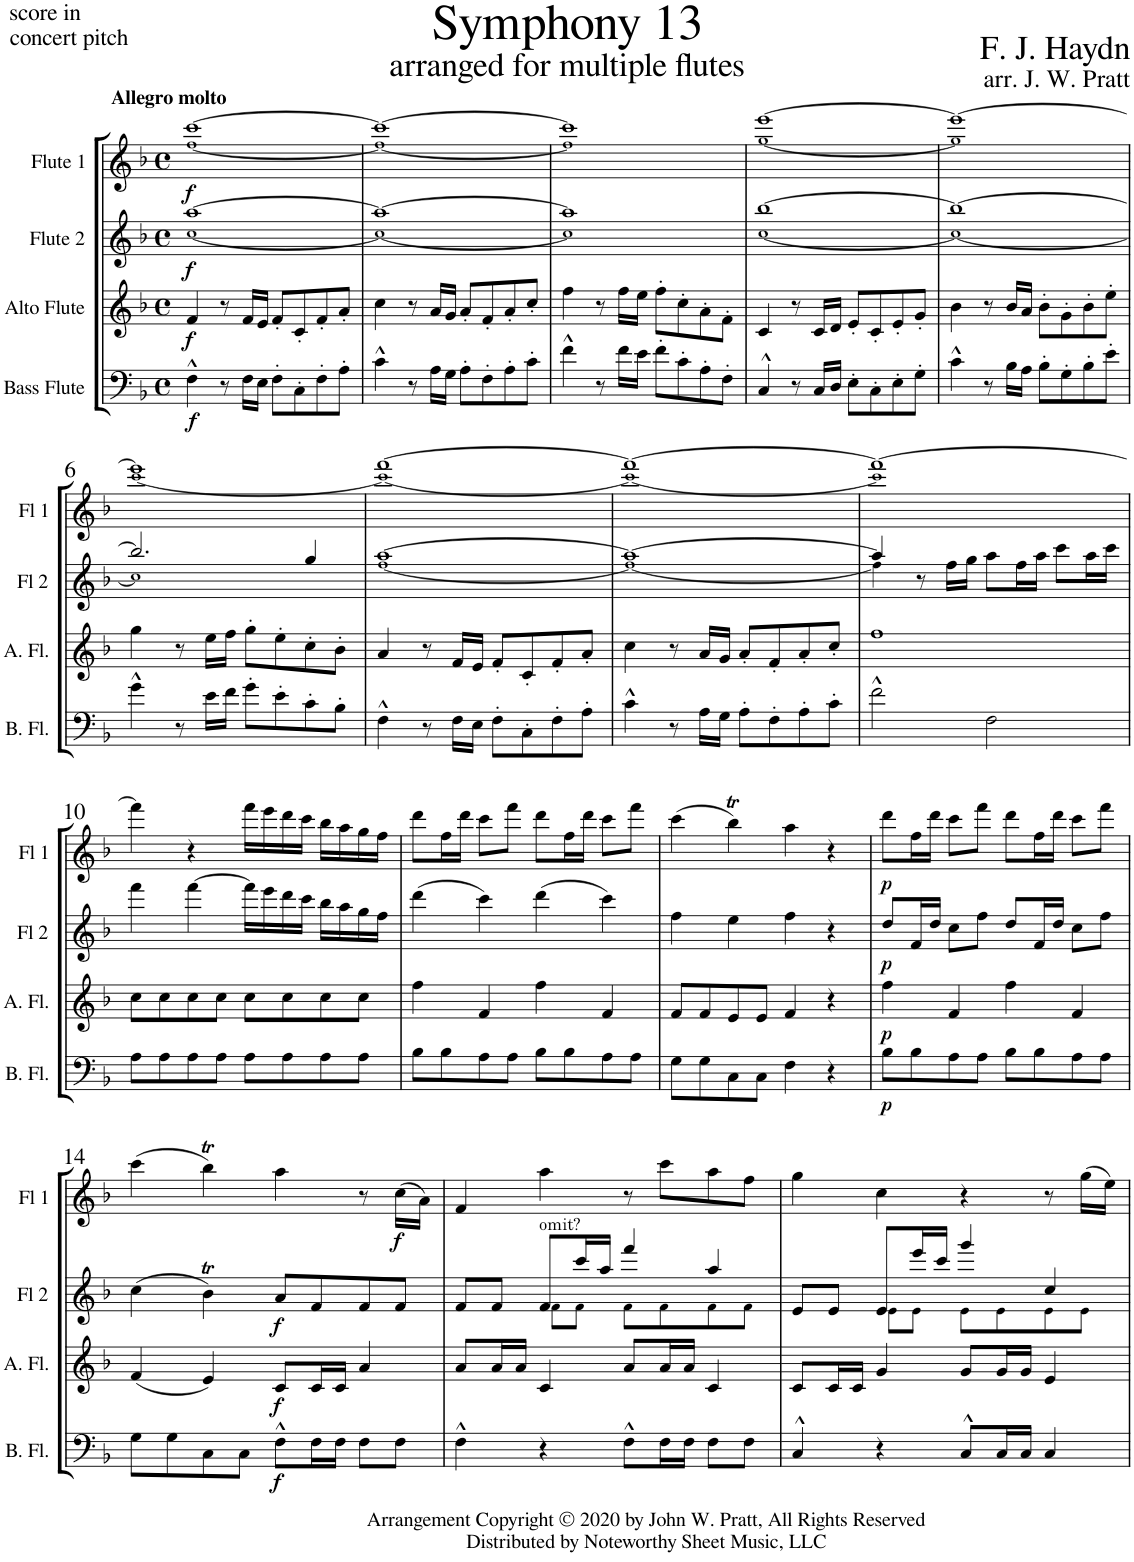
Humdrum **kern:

**kern	**dynam	**kern	**dynam	**kern	**dynam	**kern	**dynam	**kern	**dynam	**kern	**dynam
*part6	*part6	*part5	*part5	*part4	*part4	*part3	*part3	*part2	*part2	*part1	*part1
*staff6	*staff6	*staff5	*staff5	*staff4	*staff4	*staff3	*staff3	*staff2	*staff2	*staff1	*staff1
*I"Bass Flute	*	*I"Alto Flute	*	*I"Flute 2b	*	*I"Flute 2	*	*I"Flute 1b	*	*I"Flute 1	*
*I'B. Fl.	*	*I'A. Fl.	*	*I'Fl 2b	*	*I'Fl 2	*	*I'Fl 1b	*	*I'Fl 1	*
*	*	*	*	*stria5	*	*	*	*stria5	*	*	*
*clefF4	*	*clefG2	*	*clefG2	*	*clefG2	*	*clefG2	*	*clefG2	*
*k[b-]	*	*k[b-]	*	*k[b-]	*	*k[b-]	*	*k[b-]	*	*k[b-]	*
*M4/4	*	*M4/4	*	*M4/4	*	*M4/4	*	*M4/4	*	*M4/4	*
*met(c)	*	*met(c)	*	*met(c)	*	*met(c)	*	*met(c)	*	*met(c)	*
=1	=1	=1	=1	=1	=1	=1	=1	=1	=1	=1	=1
*	*	*	*	*	*	*^	*	*	*	*^	*
!	!	!	!	!	!	!	!	!	!	!	!LO:TX:a:t=score in	!	!
!	!	!	!	!	!	!	!	!	!	!	!LO:TX:a:t=concert pitch	!	!
!	!	!	!	!	!	!	!	!	!	!	!LO:TX:a:B:t=Allegro molto	!	!
!	!LO:DY:b	!	!LO:DY:b	!	!LO:DY:b	!	!	!LO:DY:b	!	!LO:DY:b	!	!	!LO:DY:b
4F^^\	f	4f/	f	[1cc	f	[1aa	[1cc!	f	[1ff	f	[1ccc	[1ff!	f
8r	.	8r	.	.	.	.	.	.	.	.	.	.	.
16F\LL	.	16f/LL	.	.	.	.	.	.	.	.	.	.	.
16E\JJ	.	16e/JJ	.	.	.	.	.	.	.	.	.	.	.
8F'\L	.	8f'/L	.	.	.	.	.	.	.	.	.	.	.
8C'\	.	8c'/	.	.	.	.	.	.	.	.	.	.	.
8F'\	.	8f'/	.	.	.	.	.	.	.	.	.	.	.
8A'\J	.	8a'/J	.	.	.	.	.	.	.	.	.	.	.
=2	=2	=2	=2	=2	=2	=2	=2	=2	=2	=2	=2	=2	=2
4c^^\	.	4cc\	.	1cc_	.	1aa_	1cc!_	.	1ff_	.	1ccc_	1ff!_	.
8r	.	8r	.	.	.	.	.	.	.	.	.	.	.
16A\LL	.	16a/LL	.	.	.	.	.	.	.	.	.	.	.
16G\JJ	.	16g/JJ	.	.	.	.	.	.	.	.	.	.	.
8A'\L	.	8a'/L	.	.	.	.	.	.	.	.	.	.	.
8F'\	.	8f'/	.	.	.	.	.	.	.	.	.	.	.
8A'\	.	8a'/	.	.	.	.	.	.	.	.	.	.	.
8c'\J	.	8cc'/J	.	.	.	.	.	.	.	.	.	.	.
=3	=3	=3	=3	=3	=3	=3	=3	=3	=3	=3	=3	=3	=3
4f^^\	.	4ff\	.	1cc]	.	1aa]	1cc!]	.	1ff]	.	1ccc]	1ff!]	.
8r	.	8r	.	.	.	.	.	.	.	.	.	.	.
16f\LL	.	16ff\LL	.	.	.	.	.	.	.	.	.	.	.
16e\JJ	.	16ee\JJ	.	.	.	.	.	.	.	.	.	.	.
8f'\L	.	8ff'\L	.	.	.	.	.	.	.	.	.	.	.
8c'\	.	8cc'\	.	.	.	.	.	.	.	.	.	.	.
8A'\	.	8a'\	.	.	.	.	.	.	.	.	.	.	.
8F'\J	.	8f'\J	.	.	.	.	.	.	.	.	.	.	.
=4	=4	=4	=4	=4	=4	=4	=4	=4	=4	=4	=4	=4	=4
4C^^/	.	4c/	.	[1cc	.	[1bb-	[1cc!	.	[1gg	.	[1eee	[1gg!	.
8r	.	8r	.	.	.	.	.	.	.	.	.	.	.
16C/LL	.	16c/LL	.	.	.	.	.	.	.	.	.	.	.
16D/JJ	.	16d/JJ	.	.	.	.	.	.	.	.	.	.	.
8E'\L	.	8e'/L	.	.	.	.	.	.	.	.	.	.	.
8C'\	.	8c'/	.	.	.	.	.	.	.	.	.	.	.
8E'\	.	8e'/	.	.	.	.	.	.	.	.	.	.	.
8G'\J	.	8g'/J	.	.	.	.	.	.	.	.	.	.	.
=5	=5	=5	=5	=5	=5	=5	=5	=5	=5	=5	=5	=5	=5
4c^^\	.	4b-\	.	1cc_	.	1bb-_	1cc!_	.	1gg]	.	1eee_	1gg!]	.
8r	.	8r	.	.	.	.	.	.	.	.	.	.	.
16B-\LL	.	16b-/LL	.	.	.	.	.	.	.	.	.	.	.
16A\JJ	.	16a/JJ	.	.	.	.	.	.	.	.	.	.	.
8B-'\L	.	8b-'\L	.	.	.	.	.	.	.	.	.	.	.
8G'\	.	8g'\	.	.	.	.	.	.	.	.	.	.	.
8B-'\	.	8b-'\	.	.	.	.	.	.	.	.	.	.	.
8e'\J	.	8ee'\J	.	.	.	.	.	.	.	.	.	.	.
!!LO:LB:g=z	!!
=6	=6	=6	=6	=6	=6	=6	=6	=6	=6	=6	=6	=6	=6
4g^^\	.	4gg\	.	1cc]	.	2.bb-/]	1cc!]	.	[1ccc	.	1eee]	[1ccc!	.
8r	.	8r	.	.	.	.	.	.	.	.	.	.	.
16e\LL	.	16ee\LL	.	.	.	.	.	.	.	.	.	.	.
16f\JJ	.	16ff\JJ	.	.	.	.	.	.	.	.	.	.	.
8g'\L	.	8gg'\L	.	.	.	.	.	.	.	.	.	.	.
8e'\	.	8ee'\	.	.	.	.	.	.	.	.	.	.	.
8c'\	.	8cc'\	.	.	.	4gg/	.	.	.	.	.	.	.
8B-'\J	.	8b-'\J	.	.	.	.	.	.	.	.	.	.	.
=7	=7	=7	=7	=7	=7	=7	=7	=7	=7	=7	=7	=7	=7
4F^^\	.	4a/	.	[1ff	.	[>1aa	[1ff!	.	1ccc_	.	[1fff	1ccc!_	.
8r	.	8r	.	.	.	.	.	.	.	.	.	.	.
16F\LL	.	16f/LL	.	.	.	.	.	.	.	.	.	.	.
16E\JJ	.	16e/JJ	.	.	.	.	.	.	.	.	.	.	.
8F'\L	.	8f'/L	.	.	.	.	.	.	.	.	.	.	.
8C'\	.	8c'/	.	.	.	.	.	.	.	.	.	.	.
8F'\	.	8f'/	.	.	.	.	.	.	.	.	.	.	.
8A'\J	.	8a'/J	.	.	.	.	.	.	.	.	.	.	.
=8	=8	=8	=8	=8	=8	=8	=8	=8	=8	=8	=8	=8	=8
4c^^\	.	4cc\	.	1ff_	.	1aa_	1ff!_	.	1ccc_	.	1fff_	1ccc!_	.
8r	.	8r	.	.	.	.	.	.	.	.	.	.	.
16A\LL	.	16a/LL	.	.	.	.	.	.	.	.	.	.	.
16G\JJ	.	16g/JJ	.	.	.	.	.	.	.	.	.	.	.
8A'\L	.	8a'/L	.	.	.	.	.	.	.	.	.	.	.
8F'\	.	8f'/	.	.	.	.	.	.	.	.	.	.	.
8A'\	.	8a'/	.	.	.	.	.	.	.	.	.	.	.
8c'\J	.	8cc'/J	.	.	.	.	.	.	.	.	.	.	.
=9	=9	=9	=9	=9	=9	=9	=9	=9	=9	=9	=9	=9	=9
*	*	*	*	*^	*	*	*	*	*	*	*	*	*
2f^^\	.	1ff	.	4ff]	4.ryy	.	4aa/]	4ff!\]	.	1ccc]	.	1fff_	1ccc!]	.
.	.	.	.	4ryy	.	.	8r	4ryy	.	.	.	.	.	.
.	.	.	.	.	16ff\LL	.	16ff\LL	.	.	.	.	.	.	.
.	.	.	.	.	16gg\JJ	.	16gg\JJ	.	.	.	.	.	.	.
2F\	.	.	.	2ryy	8aa\L	.	8aa\L	2ryy	.	.	.	.	.	.
.	.	.	.	.	16ff\L	.	16ff\L	.	.	.	.	.	.	.
.	.	.	.	.	16aa\JJ	.	16aa\JJ	.	.	.	.	.	.	.
.	.	.	.	.	8ccc\L	.	8ccc\L	.	.	.	.	.	.	.
.	.	.	.	.	16aa\L	.	16aa\L	.	.	.	.	.	.	.
.	.	.	.	.	16ccc\JJ	.	16ccc\JJ	.	.	.	.	.	.	.
*	*	*	*	*v	*v	*	*	*	*	*	*	*v	*v	*
*	*	*	*	*	*	*v	*v	*	*	*	*	*
!!LO:LB:g=z
=10	=10	=10	=10	=10	=10	=10	=10	=10	=10	=10	=10
8A\L	.	8cc\L	.	4fff	.	4fff\	.	4fff	.	4fff\]	.
8A\	.	8cc\	.	.	.	.	.	.	.	.	.
8A\	.	8cc\	.	[4fff	.	[4fff\	.	4r	.	4r	.
8A\J	.	8cc\J	.	.	.	.	.	.	.	.	.
8A\L	.	8cc\L	.	16fff\LL]	.	16fff\LL]	.	16fff\LL	.	16fff\LL	.
.	.	.	.	16eee\J	.	16eee\	.	16eee\J	.	16eee\	.
8A\	.	8cc\	.	16ddd\L	.	16ddd\	.	16ddd\L	.	16ddd\	.
.	.	.	.	16ccc\JJ	.	16ccc\JJ	.	16ccc\JJ	.	16ccc\JJ	.
8A\	.	8cc\	.	16bb-\LL	.	16bb-\LL	.	16bb-\LL	.	16bb-\LL	.
.	.	.	.	16aa\J	.	16aa\	.	16aa\J	.	16aa\	.
8A\J	.	8cc\J	.	16gg\L	.	16gg\	.	16gg\L	.	16gg\	.
.	.	.	.	16ff\JJ	.	16ff\JJ	.	16ff\JJ	.	16ff\JJ	.
=11	=11	=11	=11	=11	=11	=11	=11	=11	=11	=11	=11
8B-\L	.	4ff\	.	(4ddd	.	(4ddd\	.	8ddd\L	.	8ddd\L	.
8B-\	.	.	.	.	.	.	.	16ff\L	.	16ff\L	.
.	.	.	.	.	.	.	.	16ddd\JJ	.	16ddd\JJ	.
8A\	.	4f/	.	4ccc)	.	4ccc\)	.	8ccc\L	.	8ccc\L	.
8A\J	.	.	.	.	.	.	.	8fff\J	.	8fff\J	.
8B-\L	.	4ff\	.	(4ddd	.	(4ddd\	.	8ddd\L	.	8ddd\L	.
8B-\	.	.	.	.	.	.	.	16ff\L	.	16ff\L	.
.	.	.	.	.	.	.	.	16ddd\JJ	.	16ddd\JJ	.
8A\	.	4f/	.	4ccc)	.	4ccc\)	.	8ccc\L	.	8ccc\L	.
8A\J	.	.	.	.	.	.	.	8fff\J	.	8fff\J	.
=12	=12	=12	=12	=12	=12	=12	=12	=12	=12	=12	=12
8G\L	.	8f/L	.	4ff	.	4ff\	.	(4ccc	.	(4ccc\	.
8G\	.	8f/	.	.	.	.	.	.	.	.	.
8C\	.	8e/	.	4ee	.	4ee\	.	4bb-T)	.	4bb-T\)	.
8C\J	.	8e/J	.	.	.	.	.	.	.	.	.
4F\	.	4f/	.	4ff	.	4ff\	.	4aa	.	4aa\	.
4r	.	4r	.	4r	.	4r	.	4r	.	4r	.
=13	=13	=13	=13	=13	=13	=13	=13	=13	=13	=13	=13
!	!LO:DY:b	!	!LO:DY:b	!	!LO:DY:b	!	!LO:DY:b	!	!LO:DY:b	!	!LO:DY:b
8B-\L	p	4ff\	p	8dd\L	p	8dd/L	p	8ddd\L	p	8ddd\L	p
8B-\	.	.	.	16f\L	.	16f/L	.	16ff\L	.	16ff\L	.
.	.	.	.	16dd\JJ	.	16dd/JJ	.	16ddd\JJ	.	16ddd\JJ	.
8A\	.	4f/	.	8cc\L	.	8cc\L	.	8ccc\L	.	8ccc\L	.
8A\J	.	.	.	8ff\J	.	8ff\J	.	8fff\J	.	8fff\J	.
8B-\L	.	4ff\	.	8dd\L	.	8dd/L	.	8ddd\L	.	8ddd\L	.
8B-\	.	.	.	16f\L	.	16f/L	.	16ff\L	.	16ff\L	.
.	.	.	.	16dd\JJ	.	16dd/JJ	.	16ddd\JJ	.	16ddd\JJ	.
8A\	.	4f/	.	8cc\L	.	8cc\L	.	8ccc\L	.	8ccc\L	.
8A\J	.	.	.	8ff\J	.	8ff\J	.	8fff\J	.	8fff\J	.
!!LO:LB:g=z
=14	=14	=14	=14	=14	=14	=14	=14	=14	=14	=14	=14
8G\L	.	(4f/	.	(4cc	.	(4cc\	.	(4ccc	.	(4ccc\	.
8G\	.	.	.	.	.	.	.	.	.	.	.
8C\	.	4e/)	.	4b-T)	.	4b-T\)	.	4bb-T)	.	4bb-T\)	.
8C\J	.	.	.	.	.	.	.	.	.	.	.
!	!LO:DY:b	!	!LO:DY:b	!	!LO:DY:b	!	!LO:DY:b	!	!	!	!
8F^^\L	f	8c/L	f	8a/L	f	8a/L	f	4aa	.	4aa\	.
16F\L	.	16c/L	.	8f/J	.	8f/	.	.	.	.	.
16F\JJ	.	16c/JJ	.	.	.	.	.	.	.	.	.
8F\L	.	4a/	.	8f/L	.	8f/	.	8r	.	8r	.
!	!	!	!	!	!	!	!	!	!LO:DY:b	!	!LO:DY:b
8F\J	.	.	.	8f/J	.	8f/J	.	(16cc\LL	f	(16cc\LL	f
.	.	.	.	.	.	.	.	16a\JJ)	.	16a\JJ)	.
=15	=15	=15	=15	=15	=15	=15	=15	=15	=15	=15	=15
*	*	*	*	*	*	*^	*	*	*	*	*
4F^^\	.	8a/L	.	8f/L	.	8f/L	4ryy	.	4f	.	4f/	.
.	.	16a/L	.	8f/J	.	8f/J	.	.	.	.	.	.
.	.	16a/JJ	.	.	.	.	.	.	.	.	.	.
!	!	!	!	!	!	!LO:TX:a:t=omit?	!	!	!	!	!	!
!	!	!	!	!LO:TX:a:t=omit?	!	!	!	!	!	!	!	!
4r	.	4c/	.	8f/L	.	8f/L	8f!\L	.	4aa	.	4aa\	.
.	.	.	.	8f/J	.	16ccc/L	8f!\J	.	.	.	.	.
.	.	.	.	.	.	16aa/JJ	.	.	.	.	.	.
!LO:TX:b:t=Arrangement Copyright © 2020 by John W. Pratt, All Rights Reserved	!	!	!	!	!	!	!	!	!	!	!	!
!LO:TX:b:t=Distributed by Noteworthy Sheet Music, LLC	!	!	!	!	!	!	!	!	!	!	!	!
8F^^\L	.	8a/L	.	8f/L	.	4fff/	8f!\L	.	8r	.	8r	.
16F\L	.	16a/L	.	8f/J	.	.	8f!\	.	8ccc	.	8ccc\L	.
16F\JJ	.	16a/JJ	.	.	.	.	.	.	.	.	.	.
8F\L	.	4c/	.	8f/L	.	4aa/	8f!\	.	8aa\L	.	8aa\	.
8F\J	.	.	.	8f/J	.	.	8f!\J	.	8ff\J	.	8ff\J	.
=16	=16	=16	=16	=16	=16	=16	=16	=16	=16	=16	=16	=16
4C^^/	.	8c/L	.	8e/L	.	8e/L	4ryy	.	4gg	.	4gg\	.
.	.	16c/L	.	8e/J	.	8e/J	.	.	.	.	.	.
.	.	16c/JJ	.	.	.	.	.	.	.	.	.	.
4r	.	4g/	.	8e/L	.	8e/L	8e!\L	.	4cc	.	4cc\	.
.	.	.	.	8e/J	.	16eee/L	8e!\J	.	.	.	.	.
.	.	.	.	.	.	16ccc/JJ	.	.	.	.	.	.
8C^^/L	.	8g/L	.	8e/L	.	4ggg/	8e!\L	.	4r	.	4r	.
16C/L	.	16g/L	.	8e/J	.	.	8e!\	.	.	.	.	.
16C/JJ	.	16g/JJ	.	.	.	.	.	.	.	.	.	.
4C/	.	4e/	.	8e/L	.	4cc/	8e!\	.	8r	.	8r	.
.	.	.	.	8e/J	.	.	8e!\J	.	(16gg\LL	.	(16gg\LL	.
.	.	.	.	.	.	.	.	.	16ee\JJ)	.	16ee\JJ)	.
*	*	*	*	*	*	*v	*v	*	*	*	*	*
=	=	=	=	=	=	=	=	=	=	=	=
*-	*-	*-	*-	*-	*-	*-	*-	*-	*-	*-	*-
